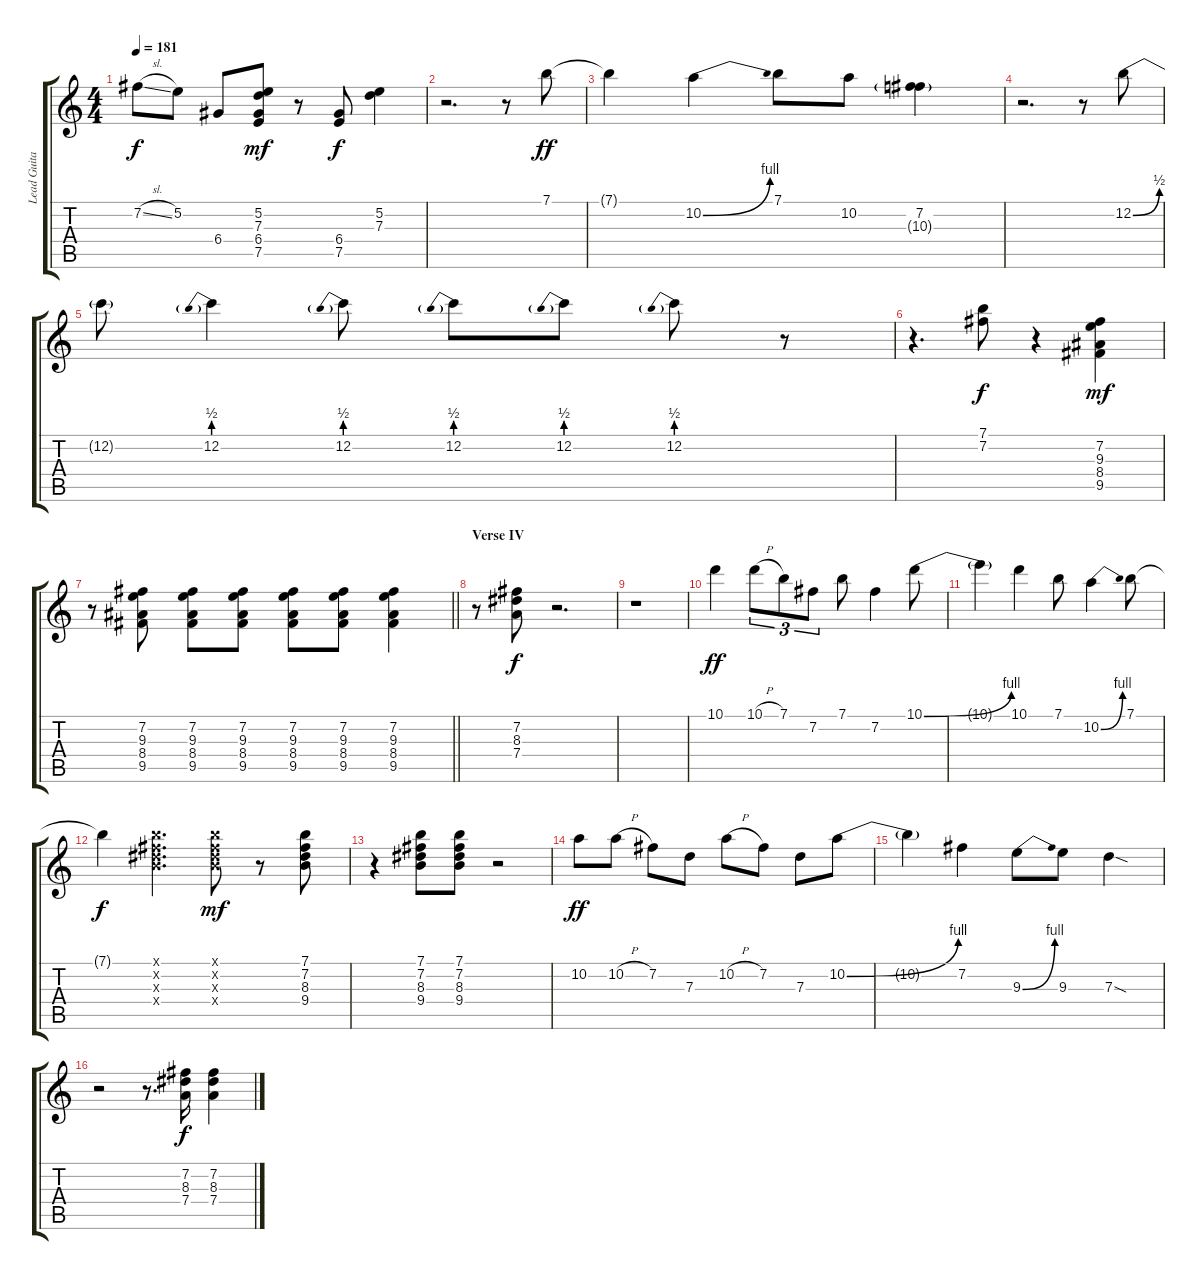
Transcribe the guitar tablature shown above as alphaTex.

\track ("Lead Guitar" "Lead Guita") {instrument electricguitarclean}
\staff {score tabs}
\tuning (E4 B3 G3 D3 A2 E2) {hide}
\ts (4 4)
\tempo 181
\clef g2
\ks c
7.2{sl}.8{dy f} 5.2.8 6.4.8 (5.2 7.3 6.4 7.5).8{dy mf} r.8 (6.4 7.5).8{dy f} (5.2 7.3).4 |
r.2{d} r.8 7.1.8{dy ff} |
7.1{t}.4 10.2{be (bend 0 0 60 4)}.4 7.1.8 10.2.8 (7.2 10.3{g}).4 |
r.2{d} r.8 12.2{be (bend 0 0 60 2)}.8 |
12.2{t}.8 12.2{be (prebend 0 2 60 2)}.4 12.2{be (prebend 0 2 60 2)}.8 12.2{be (prebend 0 2 60 2)}.8 12.2{be (prebend 0 2 60 2)}.8 12.2{be (prebend 0 2 60 2)}.8 r.8 |
r.4{d} (7.1 7.2).8{dy f} r.4 (7.2 9.3 8.4 9.5).4{dy mf} |
\barLineRight lightlight
r.8 (7.2 9.3 8.4 9.5).8 (7.2 9.3 8.4 9.5).8 (7.2 9.3 8.4 9.5).8 (7.2 9.3 8.4 9.5).8 (7.2 9.3 8.4 9.5).8 (7.2 9.3 8.4 9.5).4 |
\section ("" "Verse IV")
r.8 (7.2 8.3 7.4).8{dy f} r.2{d} |
r.1 |
10.1.4{dy ff} 10.1{h}.8{tu (3 2)} 7.1.8{tu (3 2)} 7.2.8{tu (3 2)} 7.1.8 7.2.4 10.1{be (bend 0 0 60 4)}.8 |
10.1{t}.4 10.1.4 7.1.8 10.2{be (bend 0 0 60 4)}.4 7.1.8 |
7.1{t}.4{dy f} (7.1{x} 7.2{x} 8.3{x} 9.4{x}).4{d} (7.1{x} 7.2{x} 8.3{x} 9.4{x}).8{dy mf} r.8 (7.1 7.2 8.3 9.4).8 |
r.4 (7.1 7.2 8.3 9.4).8 (7.1 7.2 8.3 9.4).8 r.2 |
10.2.8{dy ff} 10.2{h}.8 7.2.8 7.3.8 10.2{h}.8 7.2.8 7.3.8 10.2{be (bend 0 0 60 4)}.8 |
10.2{t}.4 7.2.4 9.3{be (bend 0 0 60 4)}.8 9.3.8 7.3{sod}.4 |
r.2 r.8{d} (7.2 8.3 7.4).16{dy f} (7.2 8.3 7.4).4
